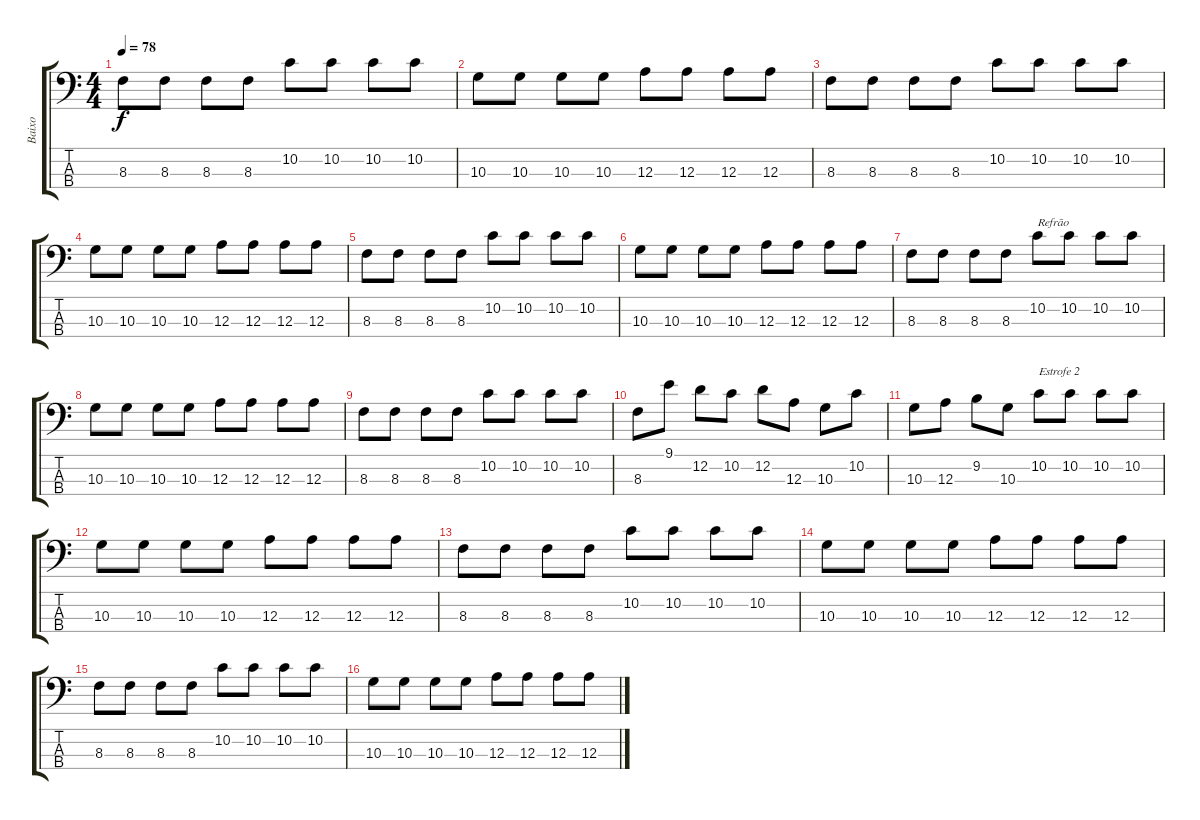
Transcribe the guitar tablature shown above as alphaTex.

\track ("Baixo" "Baixo") {instrument acousticbass}
\staff {score tabs}
\tuning (G2 D2 A1 E1) {hide}
\ts (4 4)
\tempo 78
\clef f4
\ks c
8.3.8{dy f} 8.3.8 8.3.8 8.3.8 10.2.8 10.2.8 10.2.8 10.2.8 |
10.3.8 10.3.8 10.3.8 10.3.8 12.3.8 12.3.8 12.3.8 12.3.8 |
8.3.8 8.3.8 8.3.8 8.3.8 10.2.8 10.2.8 10.2.8 10.2.8 |
10.3.8 10.3.8 10.3.8 10.3.8 12.3.8 12.3.8 12.3.8 12.3.8 |
8.3.8 8.3.8 8.3.8 8.3.8 10.2.8 10.2.8 10.2.8 10.2.8 |
10.3.8 10.3.8 10.3.8 10.3.8 12.3.8 12.3.8 12.3.8 12.3.8 |
8.3.8 8.3.8 8.3.8 8.3.8 10.2.8{txt "Refrão"} 10.2.8 10.2.8 10.2.8 |
10.3.8 10.3.8 10.3.8 10.3.8 12.3.8 12.3.8 12.3.8 12.3.8 |
8.3.8 8.3.8 8.3.8 8.3.8 10.2.8 10.2.8 10.2.8 10.2.8 |
8.3.8 9.1.8 12.2.8 10.2.8 12.2.8 12.3.8 10.3.8 10.2.8 |
10.3.8 12.3.8 9.2.8 10.3.8 10.2.8{txt "Estrofe 2"} 10.2.8 10.2.8 10.2.8 |
10.3.8 10.3.8 10.3.8 10.3.8 12.3.8 12.3.8 12.3.8 12.3.8 |
8.3.8 8.3.8 8.3.8 8.3.8 10.2.8 10.2.8 10.2.8 10.2.8 |
10.3.8 10.3.8 10.3.8 10.3.8 12.3.8 12.3.8 12.3.8 12.3.8 |
8.3.8 8.3.8 8.3.8 8.3.8 10.2.8 10.2.8 10.2.8 10.2.8 |
10.3.8 10.3.8 10.3.8 10.3.8 12.3.8 12.3.8 12.3.8 12.3.8
